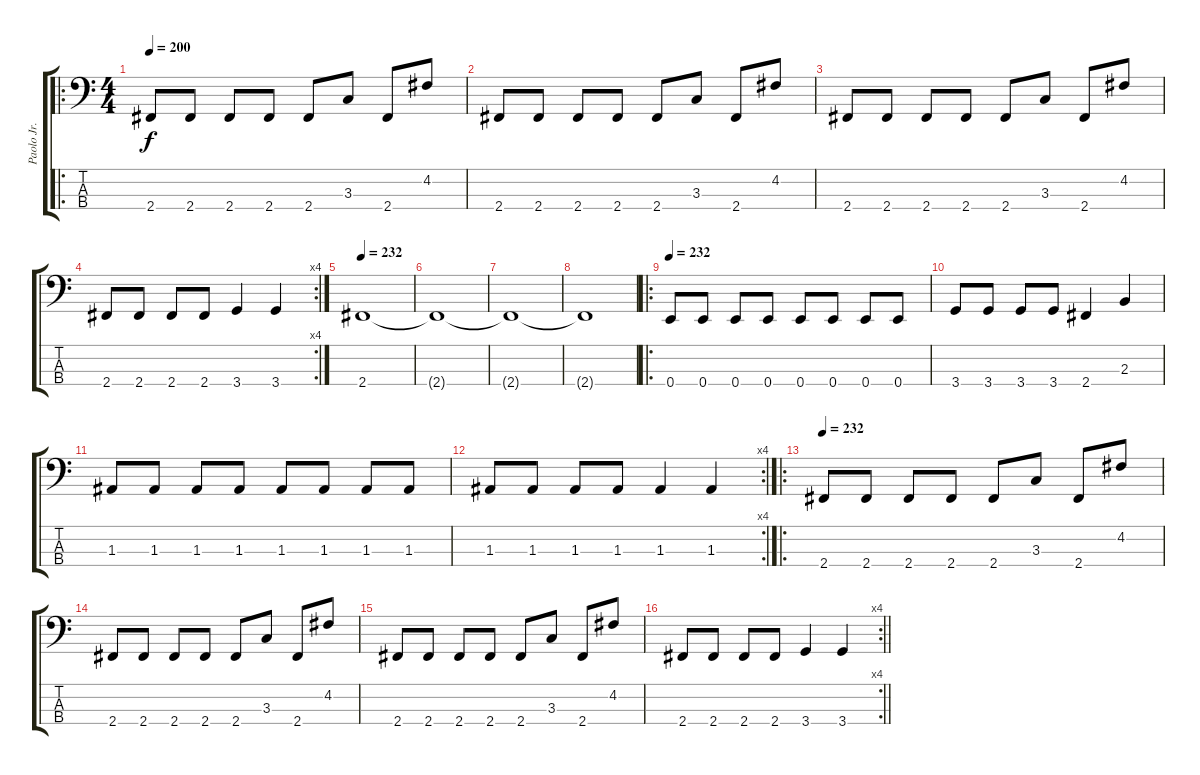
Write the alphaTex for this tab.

\track ("Paolo Jr." "Paolo Jr.") {instrument electricbasspick}
\staff {score tabs}
\tuning (G2 D2 A1 E1) {hide}
\ro
\ts (4 4)
\tempo 200
\clef f4
\ks c
2.4.8{dy f} 2.4.8 2.4.8 2.4.8 2.4.8 3.3.8 2.4.8 4.2.8 |
2.4.8 2.4.8 2.4.8 2.4.8 2.4.8 3.3.8 2.4.8 4.2.8 |
2.4.8 2.4.8 2.4.8 2.4.8 2.4.8 3.3.8 2.4.8 4.2.8 |
\rc 4
2.4.8 2.4.8 2.4.8 2.4.8 3.4.4 3.4.4 |
\tempo 232
2.4.1 |
2.4{t}.1 |
2.4{t}.1 |
2.4{t}.1 |
\ro
\tempo 232
0.4.8 0.4.8 0.4.8 0.4.8 0.4.8 0.4.8 0.4.8 0.4.8 |
3.4.8 3.4.8 3.4.8 3.4.8 2.4.4 2.3.4 |
1.3.8 1.3.8 1.3.8 1.3.8 1.3.8 1.3.8 1.3.8 1.3.8 |
\rc 4
1.3.8 1.3.8 1.3.8 1.3.8 1.3.4 1.3.4 |
\ro
\tempo 232
2.4.8 2.4.8 2.4.8 2.4.8 2.4.8 3.3.8 2.4.8 4.2.8 |
2.4.8 2.4.8 2.4.8 2.4.8 2.4.8 3.3.8 2.4.8 4.2.8 |
2.4.8 2.4.8 2.4.8 2.4.8 2.4.8 3.3.8 2.4.8 4.2.8 |
\rc 4
\barLineRight lightlight
2.4.8 2.4.8 2.4.8 2.4.8 3.4.4 3.4.4
